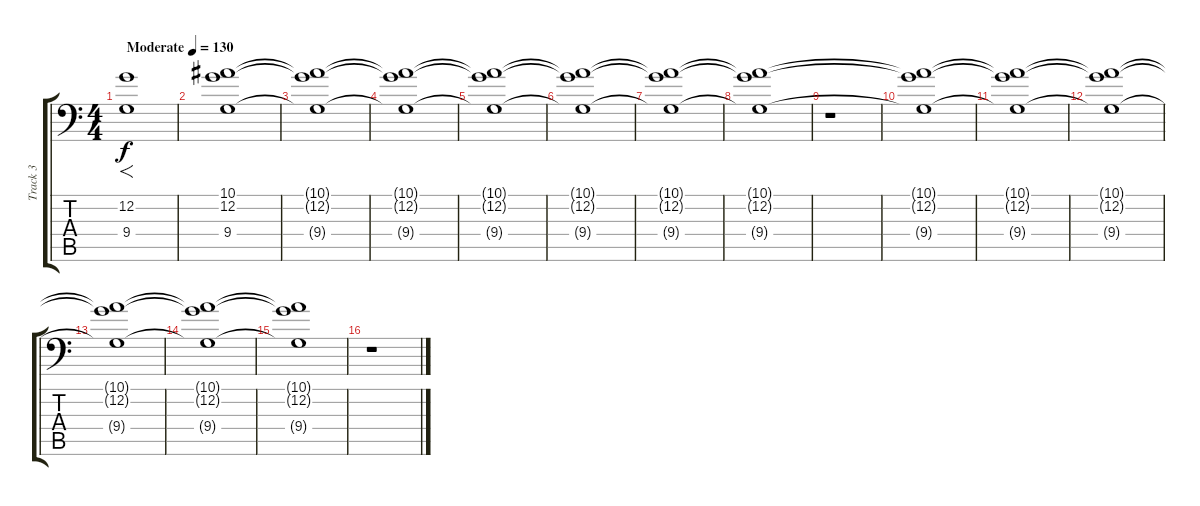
\track ("Track 3" "Track 3") {instrument fx6goblins}
\staff {score tabs}
\tuning (C4 G3 Eb3 Bb2 F2 Bb1) {hide}
\ts (4 4)
\tempo (130 "Moderate")
\clef f4
\ks c
(12.2 9.4).1{f dy f instrument fx6goblins} |
(10.1 12.2 9.4).1 |
(10.1{t} 12.2{t} 9.4{t}).1 |
(10.1{t} 12.2{t} 9.4{t}).1 |
(10.1{t} 12.2{t} 9.4{t}).1 |
(10.1{t} 12.2{t} 9.4{t}).1 |
(10.1{t} 12.2{t} 9.4{t}).1 |
(10.1{t} 12.2{t} 9.4{t}).1 |
r.1 |
(10.1{t} 12.2{t} 9.4{t}).1 |
(10.1{t} 12.2{t} 9.4{t}).1 |
(10.1{t} 12.2{t} 9.4{t}).1 |
(10.1{t} 12.2{t} 9.4{t}).1 |
(10.1{t} 12.2{t} 9.4{t}).1 |
(10.1{t} 12.2{t} 9.4{t}).1 |
r.1
